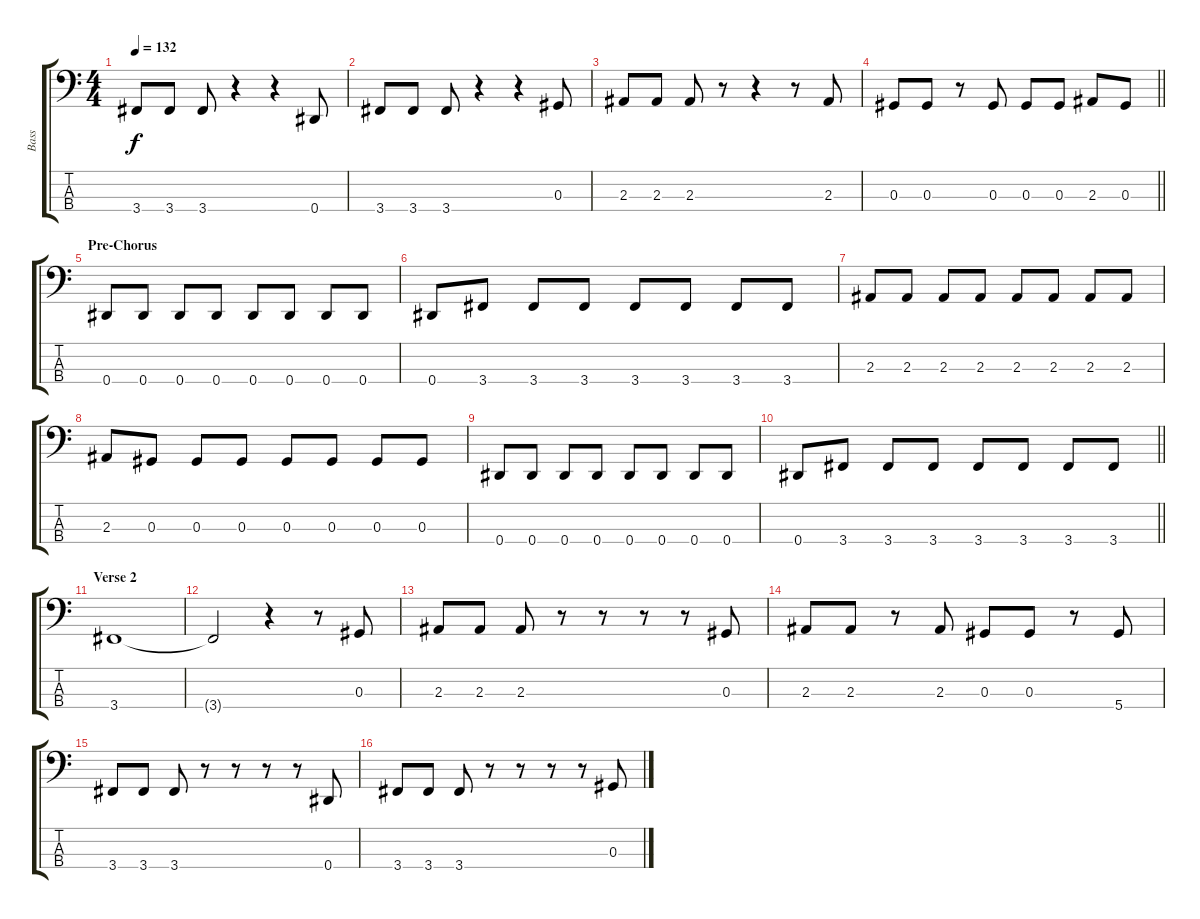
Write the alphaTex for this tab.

\track ("Bass" "Bass") {instrument electricbasspick}
\staff {score tabs}
\tuning (Gb2 Db2 Ab1 Eb1) {hide}
\ts (4 4)
\tempo 132
\clef f4
\ks c
3.4.8{dy f} 3.4.8 3.4.8 r.4 r.4 0.4.8 |
3.4.8 3.4.8 3.4.8 r.4 r.4 0.3.8 |
2.3.8 2.3.8 2.3.8 r.8 r.4 r.8 2.3.8 |
\barLineRight lightlight
0.3.8 0.3.8 r.8 0.3.8 0.3.8 0.3.8 2.3.8 0.3.8 |
\section ("" "Pre-Chorus")
0.4.8 0.4.8 0.4.8 0.4.8 0.4.8 0.4.8 0.4.8 0.4.8 |
0.4.8 3.4.8 3.4.8 3.4.8 3.4.8 3.4.8 3.4.8 3.4.8 |
2.3.8 2.3.8 2.3.8 2.3.8 2.3.8 2.3.8 2.3.8 2.3.8 |
2.3.8 0.3.8 0.3.8 0.3.8 0.3.8 0.3.8 0.3.8 0.3.8 |
0.4.8 0.4.8 0.4.8 0.4.8 0.4.8 0.4.8 0.4.8 0.4.8 |
\barLineRight lightlight
0.4.8 3.4.8 3.4.8 3.4.8 3.4.8 3.4.8 3.4.8 3.4.8 |
\section ("" "Verse 2")
3.4.1 |
3.4{t}.2 r.4 r.8 0.3.8 |
2.3.8 2.3.8 2.3.8 r.8 r.8 r.8 r.8 0.3.8 |
2.3.8 2.3.8 r.8 2.3.8 0.3.8 0.3.8 r.8 5.4.8 |
3.4.8 3.4.8 3.4.8 r.8 r.8 r.8 r.8 0.4.8 |
3.4.8 3.4.8 3.4.8 r.8 r.8 r.8 r.8 0.3.8
